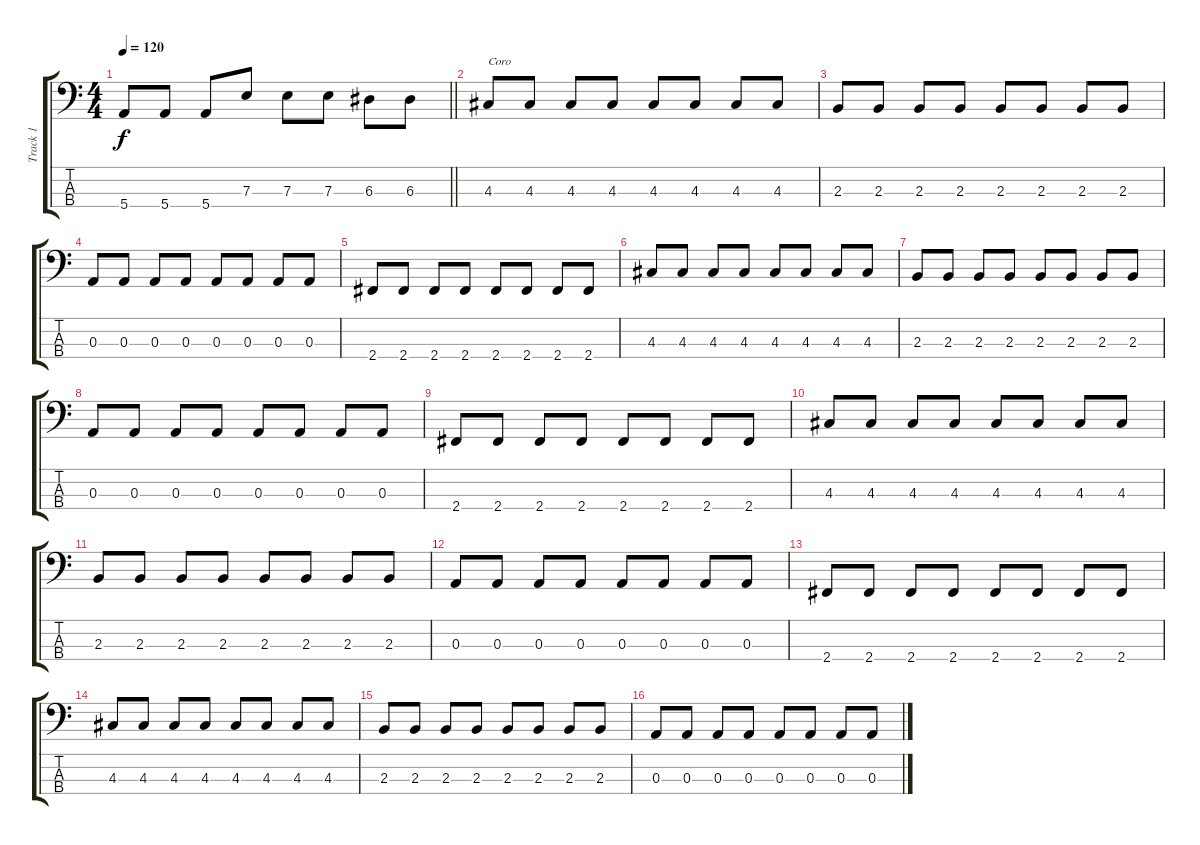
\track ("Track 1" "Track 1") {instrument electricbassfinger}
\staff {score tabs}
\tuning (G2 D2 A1 E1) {hide}
\ts (4 4)
\tempo 120
\clef f4
\barLineRight lightlight
\ks c
5.4.8{dy f} 5.4.8 5.4.8 7.3.8 7.3.8 7.3.8 6.3.8 6.3.8 |
4.3.8{txt "Coro"} 4.3.8 4.3.8 4.3.8 4.3.8 4.3.8 4.3.8 4.3.8 |
2.3.8 2.3.8 2.3.8 2.3.8 2.3.8 2.3.8 2.3.8 2.3.8 |
0.3.8 0.3.8 0.3.8 0.3.8 0.3.8 0.3.8 0.3.8 0.3.8 |
2.4.8 2.4.8 2.4.8 2.4.8 2.4.8 2.4.8 2.4.8 2.4.8 |
4.3.8 4.3.8 4.3.8 4.3.8 4.3.8 4.3.8 4.3.8 4.3.8 |
2.3.8 2.3.8 2.3.8 2.3.8 2.3.8 2.3.8 2.3.8 2.3.8 |
0.3.8 0.3.8 0.3.8 0.3.8 0.3.8 0.3.8 0.3.8 0.3.8 |
2.4.8 2.4.8 2.4.8 2.4.8 2.4.8 2.4.8 2.4.8 2.4.8 |
4.3.8 4.3.8 4.3.8 4.3.8 4.3.8 4.3.8 4.3.8 4.3.8 |
2.3.8 2.3.8 2.3.8 2.3.8 2.3.8 2.3.8 2.3.8 2.3.8 |
0.3.8 0.3.8 0.3.8 0.3.8 0.3.8 0.3.8 0.3.8 0.3.8 |
2.4.8 2.4.8 2.4.8 2.4.8 2.4.8 2.4.8 2.4.8 2.4.8 |
4.3.8 4.3.8 4.3.8 4.3.8 4.3.8 4.3.8 4.3.8 4.3.8 |
2.3.8 2.3.8 2.3.8 2.3.8 2.3.8 2.3.8 2.3.8 2.3.8 |
0.3.8 0.3.8 0.3.8 0.3.8 0.3.8 0.3.8 0.3.8 0.3.8
